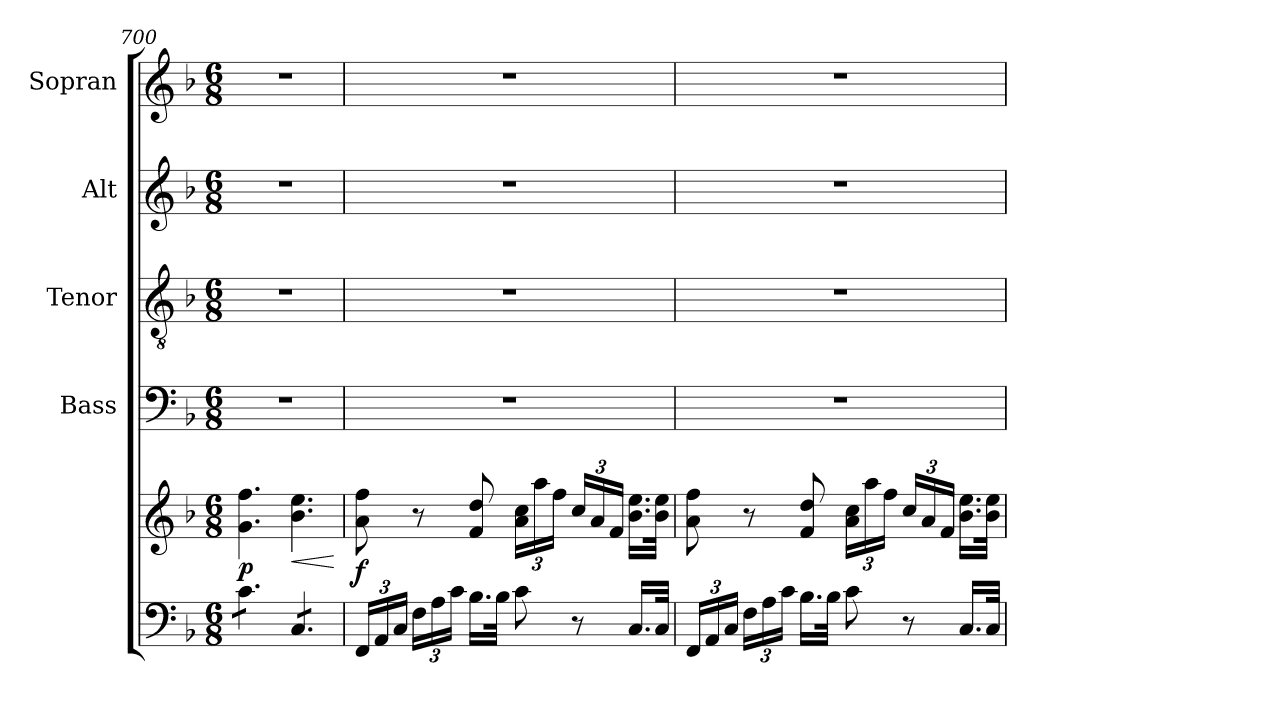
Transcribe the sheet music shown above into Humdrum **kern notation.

**kern	**kern	**dynam	**kern	**kern	**kern	**kern
*part5	*part5	*part5	*part4	*part3	*part2	*part1
*staff6	*staff5	*staff5/6	*staff4	*staff3	*staff2	*staff1
*	*	*	*I"Bass	*I"Tenor	*I"Alt	*I"Sopran
*	*	*	*I'B.	*I'T.	*I'A.	*I'S.
*clefF4	*clefG2	*	*clefF4	*clefGv2	*clefG2	*clefG2
*k[b-]	*k[b-]	*	*k[b-]	*k[b-]	*k[b-]	*k[b-]
*F:	*F:	*	*F:	*F:	*F:	*F:
*M6/8	*M6/8	*	*M6/8	*M6/8	*M6/8	*M6/8
=700	=700	=700	=700	=700	=700	=700
!	!	!LO:DY:b	!	!	!	!
*tremolo	*	*	*	*	*	*
8c\L	4.g\ 4.ff\	p	2.r	2.r	2.r	2.r
8c\	.	.	.	.	.	.
8c\J	.	.	.	.	.	.
!	!	!LO:HP:b	!	!	!	!
8C/L	4.b-\ 4.ee\	<	.	.	.	.
8C/	.	.	.	.	.	.
8C/J	.	.	.	.	.	.
*Xtremolo	*	*	*	*	*	*
.	.	[	.	.	.	.
=701	=701	=701	=701	=701	=701	=701
!	!	!LO:DY:b	!	!	!	!
24FF/LL	8a\ 8ff\	f	2.r	2.r	2.r	2.r
24AA/	.	.	.	.	.	.
24C/JJ	.	.	.	.	.	.
24F\LL	8r	.	.	.	.	.
24A\	.	.	.	.	.	.
24c\JJ	.	.	.	.	.	.
16.B-\LL	8f/ 8dd/	.	.	.	.	.
32B-\JJk	.	.	.	.	.	.
8c\	24a\ 24cc\LL	.	.	.	.	.
.	24aa\	.	.	.	.	.
.	24ff\JJ	.	.	.	.	.
8r	24cc/LL	.	.	.	.	.
.	24a/	.	.	.	.	.
.	24f/JJ	.	.	.	.	.
16.C/LL	16.b-\ 16.ee\LL	.	.	.	.	.
32C/JJk	32b-\ 32ee\JJk	.	.	.	.	.
!!LO:LB:g=z
=702	=702	=702	=702	=702	=702	=702
24FF/LL	8a\ 8ff\	.	2.r	2.r	2.r	2.r
24AA/	.	.	.	.	.	.
24C/JJ	.	.	.	.	.	.
24F\LL	8r	.	.	.	.	.
24A\	.	.	.	.	.	.
24c\JJ	.	.	.	.	.	.
16.B-\LL	8f/ 8dd/	.	.	.	.	.
32B-\JJk	.	.	.	.	.	.
8c\	24a\ 24cc\LL	.	.	.	.	.
.	24aa\	.	.	.	.	.
.	24ff\JJ	.	.	.	.	.
8r	24cc/LL	.	.	.	.	.
.	24a/	.	.	.	.	.
.	24f/JJ	.	.	.	.	.
16.C/LL	16.b-\ 16.ee\LL	.	.	.	.	.
32C/JJk	32b-\ 32ee\JJk	.	.	.	.	.
=	=	=	=	=	=	=
*-	*-	*-	*-	*-	*-	*-
